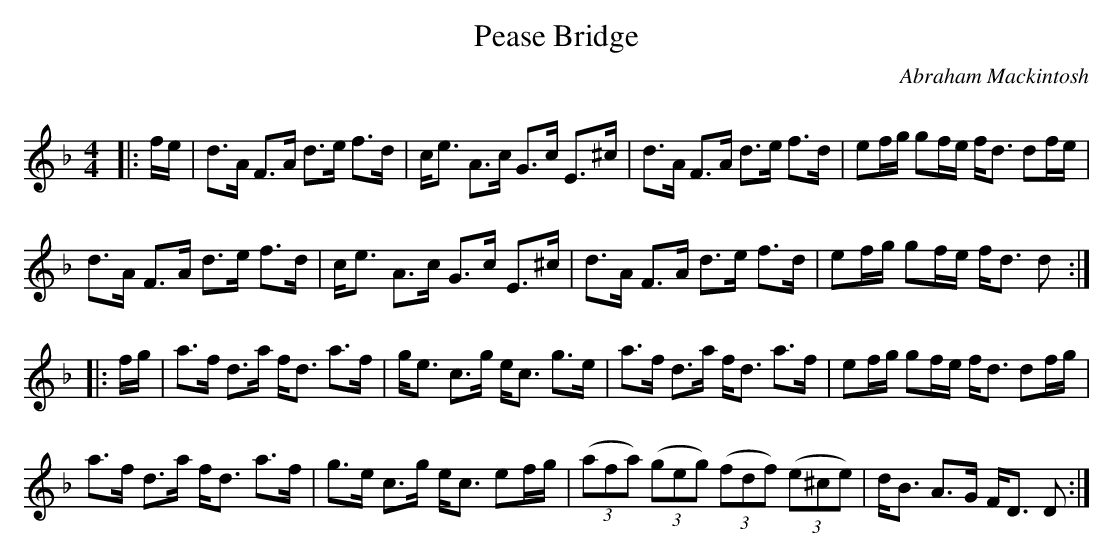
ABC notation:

X:1
T: Pease Bridge
C:Abraham Mackintosh
Q: 128
K:Dm
M:4/4
L:1/16
|:fe|d3A F3A d3e f3d|ce3 A3c G3c E3^c|d3A F3A d3e f3d|e2fg g2fe fd3 d2fe|
d3A F3A d3e f3d|ce3 A3c G3c E3^c|d3A F3A d3e f3d|e2fg g2fe fd3 d2:|
|:fg|a3f d3a fd3 a3f|ge3 c3g ec3 g3e|a3f d3a fd3 a3f|e2fg g2fe fd3 d2fg|
a3f d3a fd3 a3f|g3e c3g ec3 e2fg|((3a2f2a2) ((3g2e2g2) ((3f2d2f2) ((3e2^c2e2) |dB3 A3G FD3 D2:|
